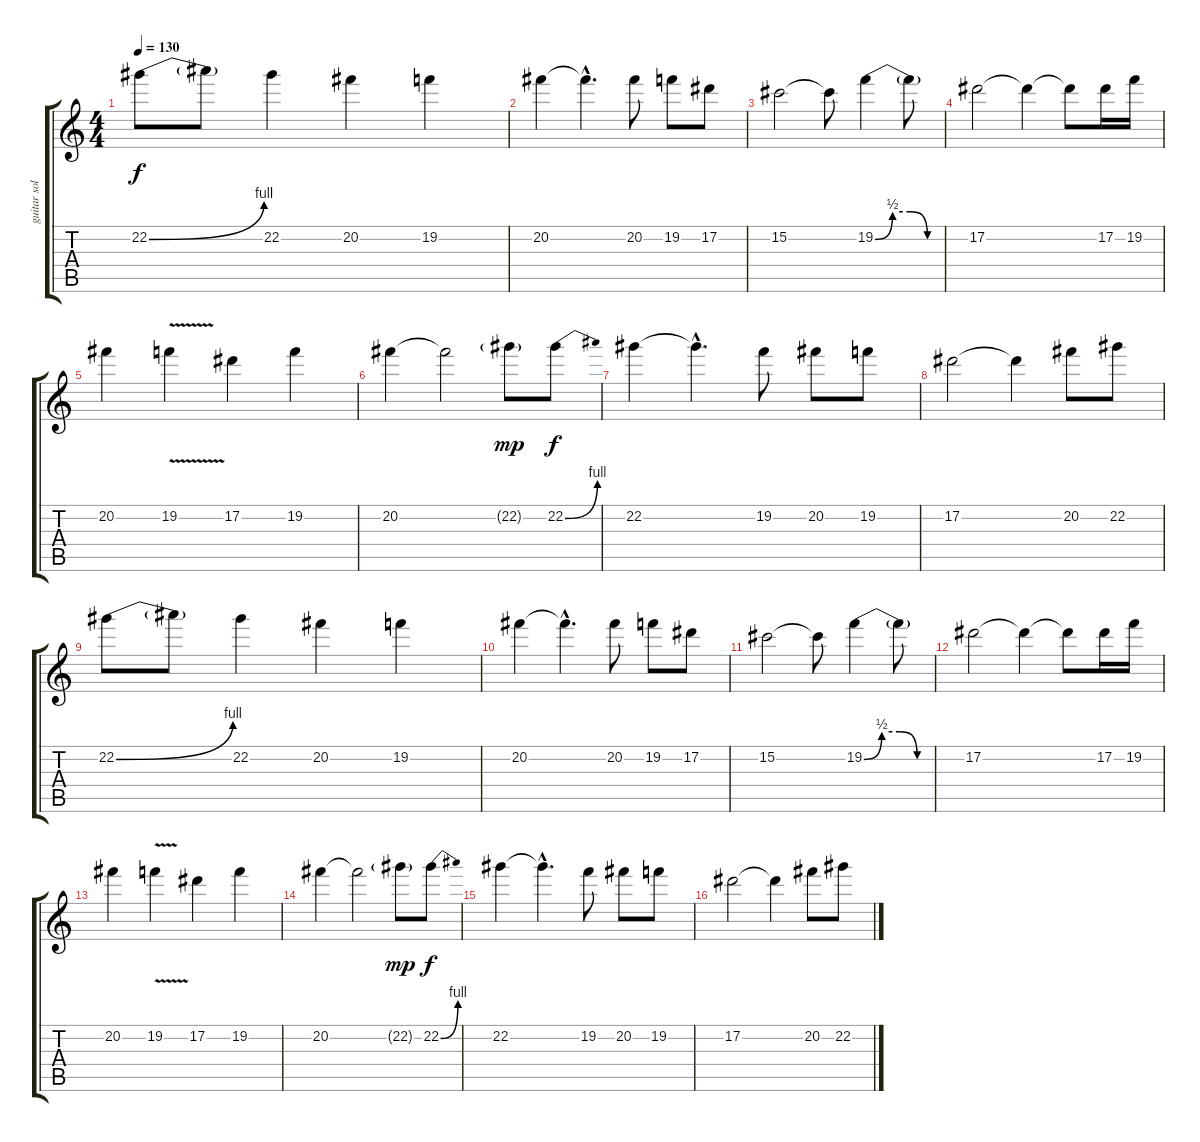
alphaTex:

\track ("guitar solo" "guitar sol") {instrument overdrivenguitar}
\staff {score tabs}
\tuning (Eb4 Bb3 Gb3 Db3 Ab2 Eb2) {hide}
\ts (4 4)
\tempo 130
\clef g2
\ks c
22.2{be (bend 0 0 60 4)}.8{dy f} 22.2{t}.8 22.2.4 20.2.4 19.2.4 |
20.2.4 20.2{hac t}.4{d} 20.2.8 19.2.8 17.2.8 |
15.2.2 15.2{t}.8 19.2{be (custom 0 0 15 2 30 2 45 0 60 0)}.4 19.2{t}.8 |
17.2.2 17.2{t}.4 17.2{t}.8 17.2.16 19.2.16 |
20.2.4 19.2{v}.4 17.2.4 19.2.4 |
20.2.4 20.2{t}.2 22.2{g}.8{dy mp} 22.2{be (bend 0 0 60 4)}.8{dy f} |
22.2.4 22.2{hac t}.4{d} 19.2.8 20.2.8 19.2.8 |
17.2.2 17.2{t}.4 20.2.8 22.2.8 |
22.2{be (bend 0 0 60 4)}.8 22.2{t}.8 22.2.4 20.2.4 19.2.4 |
20.2.4 20.2{hac t}.4{d} 20.2.8 19.2.8 17.2.8 |
15.2.2 15.2{t}.8 19.2{be (custom 0 0 15 2 30 2 45 0 60 0)}.4 19.2{t}.8 |
17.2.2 17.2{t}.4 17.2{t}.8 17.2.16 19.2.16 |
20.2.4 19.2{v}.4 17.2.4 19.2.4 |
20.2.4 20.2{t}.2 22.2{g}.8{dy mp} 22.2{be (bend 0 0 60 4)}.8{dy f} |
22.2.4 22.2{hac t}.4{d} 19.2.8 20.2.8 19.2.8 |
17.2.2{volume 5} 17.2{t}.4 20.2.8 22.2.8
